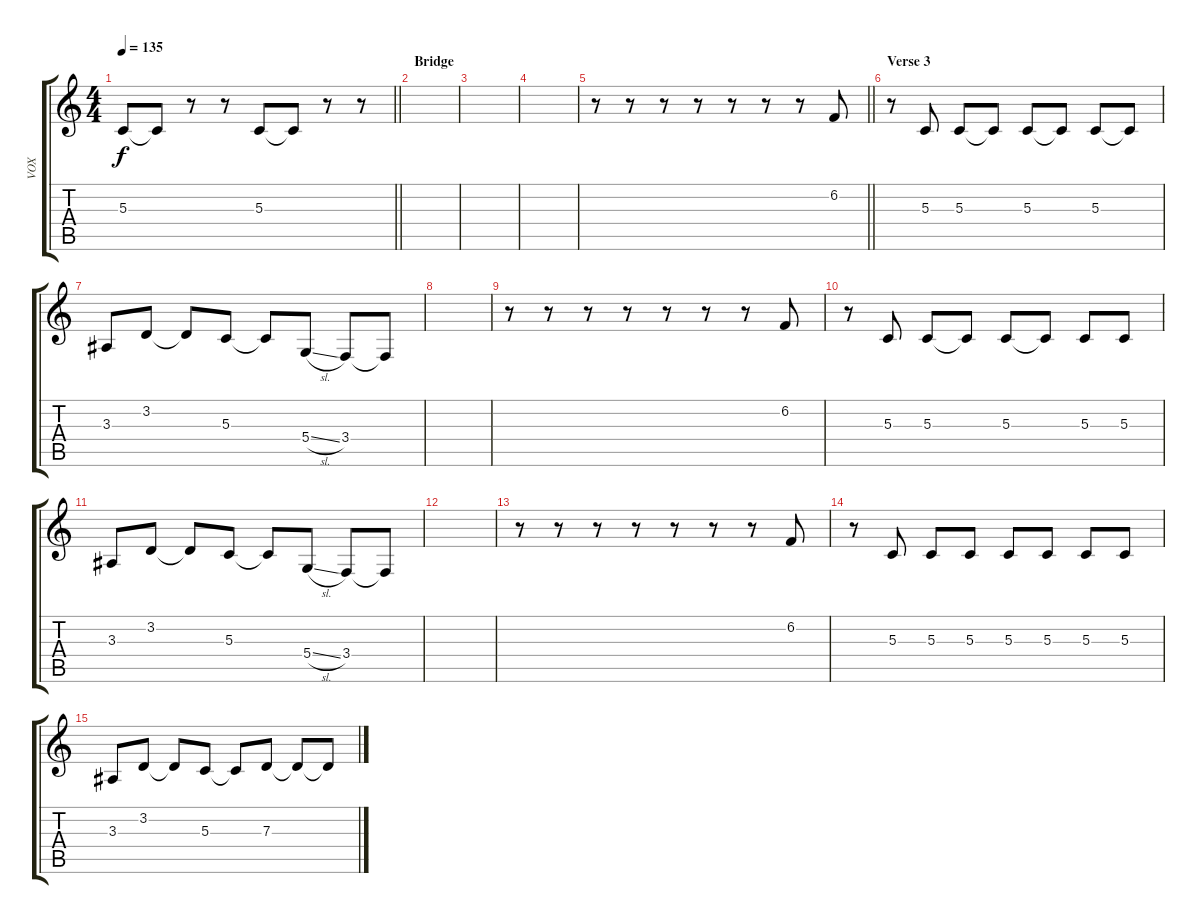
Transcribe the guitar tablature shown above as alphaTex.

\track ("VOX" "VOX") {instrument altosax}
\staff {score tabs}
\tuning (E4 B3 G3 D3 A2 E2) {hide}
\ts (4 4)
\tempo 135
\clef g2
\barLineRight lightlight
\ks c
5.3.8{dy f} 5.3{t}.8 r.8 r.8 5.3.8 5.3{t}.8 r.8 r.8 |
\section ("" "Bridge")
|
|
|
\barLineRight lightlight
r.8 r.8 r.8 r.8 r.8 r.8 r.8 6.2.8 |
\section ("" "Verse 3")
r.8 5.3.8 5.3.8 5.3{t}.8 5.3.8 5.3{t}.8 5.3.8 5.3{t}.8 |
3.3.8 3.2.8 3.2{t}.8 5.3.8 5.3{t}.8 5.4{sl}.8 3.4.8 3.4{t}.8 |
|
r.8 r.8 r.8 r.8 r.8 r.8 r.8 6.2.8 |
r.8 5.3.8 5.3.8 5.3{t}.8 5.3.8 5.3{t}.8 5.3.8 5.3.8 |
3.3.8 3.2.8 3.2{t}.8 5.3.8 5.3{t}.8 5.4{sl}.8 3.4.8 3.4{t}.8 |
|
r.8 r.8 r.8 r.8 r.8 r.8 r.8 6.2.8 |
r.8 5.3.8 5.3.8 5.3.8 5.3.8 5.3.8 5.3.8 5.3.8 |
3.3.8 3.2.8 3.2{t}.8 5.3.8 5.3{t}.8 7.3.8 7.3{t}.8 7.3{t}.8
